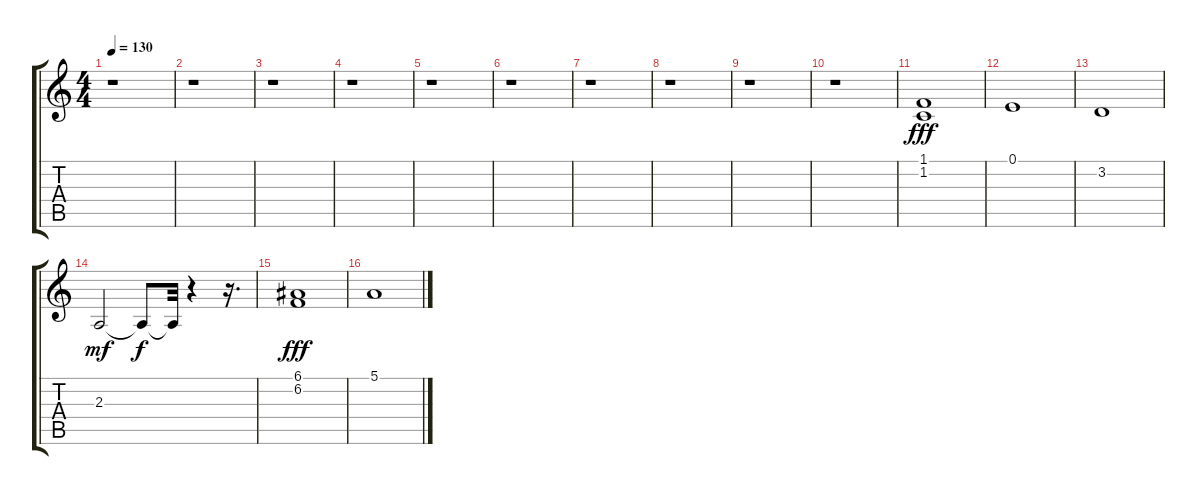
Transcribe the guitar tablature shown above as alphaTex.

\track "" {instrument synthstrings1}
\staff {score tabs}
\tuning (E4 B3 G3 D3 A2 E2) {hide}
\ts (4 4)
\tempo 130
\clef g2
\ks c
r.1{dy fff} |
r.1 |
r.1 |
r.1 |
r.1 |
r.1 |
r.1 |
r.1 |
r.1 |
r.1 |
(1.1 1.2).1 |
0.1.1 |
3.2.1 |
2.3.2{dy mf} 2.3{t}.8{dy f} 2.3{t}.32 r.4 r.16{d} |
(6.1 6.2).1{dy fff} |
5.1.1
